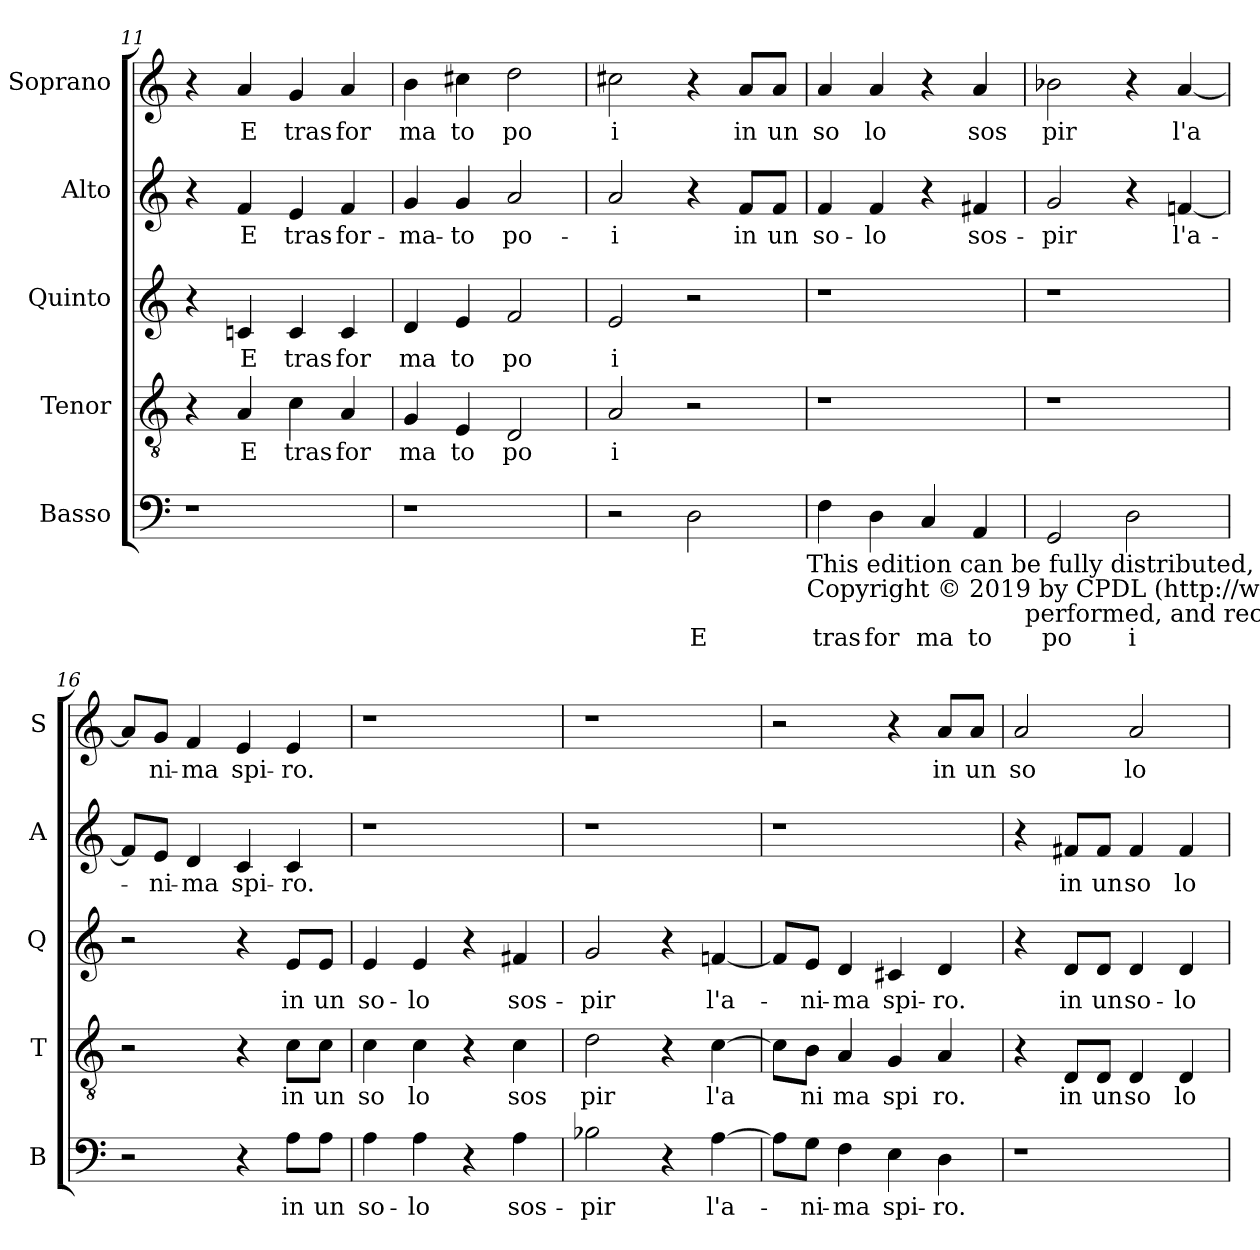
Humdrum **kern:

**kern	**text	**kern	**text	**kern	**text	**kern	**text	**kern	**text
*part5	*part5	*part4	*part4	*part3	*part3	*part2	*part2	*part1	*part1
*staff5	*staff5	*staff4	*staff4	*staff3	*staff3	*staff2	*staff2	*staff1	*staff1
*I"Basso	*	*I"Tenor	*	*I"Quinto	*	*I"Alto	*	*I"Soprano	*
*I'B	*	*I'T	*	*I'Q	*	*I'A	*	*I'S	*
!!LO:LB:g=z
*clefF4	*	*clefGv2	*	*clefG2	*	*clefG2	*	*clefG2	*
=11	=11	=11	=11	=11	=11	=11	=11	=11	=11
1r	.	4r	.	4r	.	4r	.	4r	.
!	!	!	!LO:LY:b:cj	!	!LO:LY:b:cj	!	!LO:LY:b:cj	!	!LO:LY:b:cj
.	.	4A/	E	4cn/	E	4f/	E	4a/	E
!	!	!	!LO:LY:b:cj	!	!LO:LY:b:cj	!	!LO:LY:b:cj	!	!LO:LY:b:cj
.	.	4c\	tras	4c/	tras	4e/	tras-	4g/	tras
!	!	!	!LO:LY:b:cj	!	!LO:LY:b:cj	!	!LO:LY:b:cj	!	!LO:LY:b:cj
.	.	4A/	for	4c/	for	4f/	-for-	4a/	for
=12	=12	=12	=12	=12	=12	=12	=12	=12	=12
!	!	!	!LO:LY:b:cj	!	!LO:LY:b:cj	!	!LO:LY:b:cj	!	!LO:LY:b:cj
1r	.	4G/	ma	4d/	ma	4g/	-ma-	4b\	ma
!	!	!	!LO:LY:b:cj	!	!LO:LY:b:cj	!	!LO:LY:b:cj	!	!LO:LY:b:cj
.	.	4E/	to	4e/	to	4g/	-to	4cc#X\	to
!	!	!	!LO:LY:b:cj	!	!LO:LY:b:cj	!	!LO:LY:b:cj	!	!LO:LY:b:cj
.	.	2D/	po	2f/	po	2a/	po-	2dd\	po
=13	=13	=13	=13	=13	=13	=13	=13	=13	=13
!	!	!	!LO:LY:b:cj	!	!LO:LY:b:cj	!	!LO:LY:b:cj	!	!LO:LY:b:cj
2r	.	2A/	i	2e/	i	2a/	-i	2cc#X\	i
!	!LO:LY:b:cj	!	!	!	!	!	!	!	!
2D\	E	2r	.	2r	.	4r	.	4r	.
!	!	!	!	!	!	!	!LO:LY:b:cj	!	!LO:LY:b:cj
.	.	.	.	.	.	8f/L	in	8a/L	in
!	!	!	!	!	!	!	!LO:LY:b:cj	!	!LO:LY:b:cj
.	.	.	.	.	.	8f/J	un	8a/J	un
!LO:TX:b:t=This edition can be fully distributed, duplicated,	!	!	!	!	!	!	!	!	!
!LO:TX:b:t=Copyright © 2019 by CPDL (http&colon;//www.cpdl.org)	!	!	!	!	!	!	!	!	!
=14	=14	=14	=14	=14	=14	=14	=14	=14	=14
!	!LO:LY:b:cj	!	!	!	!	!	!LO:LY:b:cj	!	!LO:LY:b:cj
4F\	tras	1r	.	1r	.	4f/	so-	4a/	so
!	!LO:LY:b:cj	!	!	!	!	!	!LO:LY:b:cj	!	!LO:LY:b:cj
4D\	for	.	.	.	.	4f/	-lo	4a/	lo
!	!LO:LY:b:cj	!	!	!	!	!	!	!	!
4C/	ma	.	.	.	.	4r	.	4r	.
!	!LO:LY:b:cj	!	!	!	!	!	!LO:LY:b:cj	!	!LO:LY:b:cj
4AA/	to	.	.	.	.	4f#X/	sos-	4a/	sos
!LO:TX:b:t=performed, and recorded.	!	!	!	!	!	!	!	!	!
=15	=15	=15	=15	=15	=15	=15	=15	=15	=15
!	!LO:LY:b:cj	!	!	!	!	!	!LO:LY:b:cj	!	!LO:LY:b:cj
2GG/	po	1r	.	1r	.	2g/	-pir	2b-X\	pir
!	!LO:LY:b:cj	!	!	!	!	!	!	!	!
2D\	i	.	.	.	.	4r	.	4r	.
!	!	!	!	!	!	!	!LO:LY:b:cj	!	!LO:LY:b:cj
.	.	.	.	.	.	[>4fn/	l'a-	[>4a/	l'a
!!LO:PB:g=z
=16	=16	=16	=16	=16	=16	=16	=16	=16	=16
2r	.	2r	.	2r	.	8f/L]	.	8a/L]	.
!	!	!	!	!	!	!	!LO:LY:b:cj	!	!LO:LY:b:cj
.	.	.	.	.	.	8e/J	-ni-	8g/J	ni-
!	!	!	!	!	!	!	!LO:LY:b:cj	!	!LO:LY:b:cj
.	.	.	.	.	.	4d/	-ma	4f/	-ma
!	!	!	!	!	!	!	!LO:LY:b:cj	!	!LO:LY:b:cj
4r	.	4r	.	4r	.	4c/	spi-	4e/	spi-
!	!LO:LY:b:cj	!	!LO:LY:b:cj	!	!LO:LY:b:cj	!	!LO:LY:b:cj	!	!LO:LY:b:cj
8A\L	in	8c\L	in	8e/L	in	4c/	-ro.	4e/	-ro.
!	!LO:LY:b:cj	!	!LO:LY:b:cj	!	!LO:LY:b:cj	!	!	!	!
8A\J	un	8c\J	un	8e/J	un	.	.	.	.
=17	=17	=17	=17	=17	=17	=17	=17	=17	=17
!	!LO:LY:b:cj	!	!LO:LY:b:cj	!	!LO:LY:b:cj	!	!	!	!
4A\	so-	4c\	so	4e/	so-	1r	.	1r	.
!	!LO:LY:b:cj	!	!LO:LY:b:cj	!	!LO:LY:b:cj	!	!	!	!
4A\	-lo	4c\	lo	4e/	-lo	.	.	.	.
4r	.	4r	.	4r	.	.	.	.	.
!	!LO:LY:b:cj	!	!LO:LY:b:cj	!	!LO:LY:b:cj	!	!	!	!
4A\	sos-	4c\	sos	4f#X/	sos-	.	.	.	.
=18	=18	=18	=18	=18	=18	=18	=18	=18	=18
!	!LO:LY:b:cj	!	!LO:LY:b:cj	!	!LO:LY:b:cj	!	!	!	!
2B-X\	-pir	2d\	pir	2g/	-pir	1r	.	1r	.
4r	.	4r	.	4r	.	.	.	.	.
!	!LO:LY:b:cj	!	!LO:LY:b:cj	!	!LO:LY:b:rj	!	!	!	!
[>4A\	l'a-	[>4c\	l'a	[<4fn/	l'a-	.	.	.	.
=19	=19	=19	=19	=19	=19	=19	=19	=19	=19
8A\L]	.	8c\L]	.	8f/L]	.	1r	.	2r	.
!	!LO:LY:b:cj	!	!LO:LY:b:cj	!	!LO:LY:b:cj	!	!	!	!
8G\J	-ni-	8B\J	ni	8e/J	-ni-	.	.	.	.
!	!LO:LY:b:cj	!	!LO:LY:b:cj	!	!LO:LY:b:cj	!	!	!	!
4F\	-ma	4A/	ma	4d/	-ma	.	.	.	.
!	!LO:LY:b:cj	!	!LO:LY:b:cj	!	!LO:LY:b:cj	!	!	!	!
4E\	spi-	4G/	spi	4c#X/	spi-	.	.	4r	.
!	!LO:LY:b:cj	!	!LO:LY:b:cj	!	!LO:LY:b:cj	!	!	!	!LO:LY:b:cj
4D\	-ro.	4A/	ro.	4d/	-ro.	.	.	8a/L	in
!	!	!	!	!	!	!	!	!	!LO:LY:b:cj
.	.	.	.	.	.	.	.	8a/J	un
!!LO:LB:g=z
=20	=20	=20	=20	=20	=20	=20	=20	=20	=20
!	!	!	!	!	!	!	!	!	!LO:LY:b:cj
1r	.	4r	.	4r	.	4r	.	2a/	so
!	!	!	!LO:LY:b:cj	!	!LO:LY:b:cj	!	!LO:LY:b:cj	!	!
.	.	8D/L	in	8d/L	in	8f#X/L	in	.	.
!	!	!	!LO:LY:b:cj	!	!LO:LY:b:cj	!	!LO:LY:b:cj	!	!
.	.	8D/J	un	8d/J	un	8f#/J	un	.	.
!	!	!	!LO:LY:b:cj	!	!LO:LY:b:cj	!	!LO:LY:b:cj	!	!LO:LY:b:cj
.	.	4D/	so	4d/	so-	4f#/	so	2a/	lo
!	!	!	!LO:LY:b:cj	!	!LO:LY:b:cj	!	!LO:LY:b:cj	!	!
.	.	4D/	lo	4d/	-lo	4f#/	lo	.	.
=	=	=	=	=	=	=	=	=	=
*-	*-	*-	*-	*-	*-	*-	*-	*-	*-
